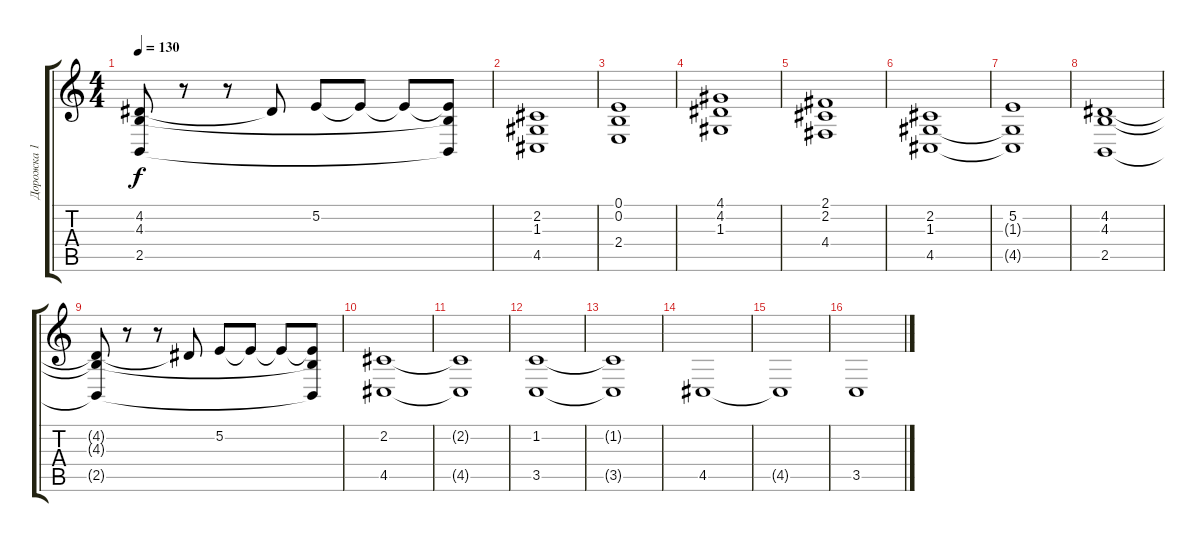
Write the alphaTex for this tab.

\track ("Дорожка 1" "Дорожка 1") {instrument stringensemble2}
\staff {score tabs}
\tuning (E4 B3 G3 D3 A2 E2) {hide}
\ts (4 4)
\tempo 130
\clef g2
\ks c
(4.2{t} 4.3{t} 2.5{t}).8{dy f} r.8 r.8 4.2{t}.8 5.2.8 5.2{t}.8 5.2{t}.8 (5.2{t} 4.3{t} 2.5{t}).8 |
(2.2 1.3 4.5).1 |
(0.1 0.2 2.4).1 |
(4.1 4.2 1.3).1 |
(2.1 2.2 4.4).1 |
(2.2 1.3 4.5).1 |
(5.2 1.3{t} 4.5{t}).1 |
(4.2 4.3 2.5).1 |
(4.2{t} 4.3{t} 2.5{t}).8 r.8 r.8 4.2{t}.8 5.2.8 5.2{t}.8 5.2{t}.8 (5.2{t} 4.3{t} 2.5{t}).8 |
(2.2 4.5).1 |
(2.2{t} 4.5{t}).1 |
(1.2 3.5).1 |
(1.2{t} 3.5{t}).1 |
4.5.1 |
4.5{t}.1 |
3.5.1
